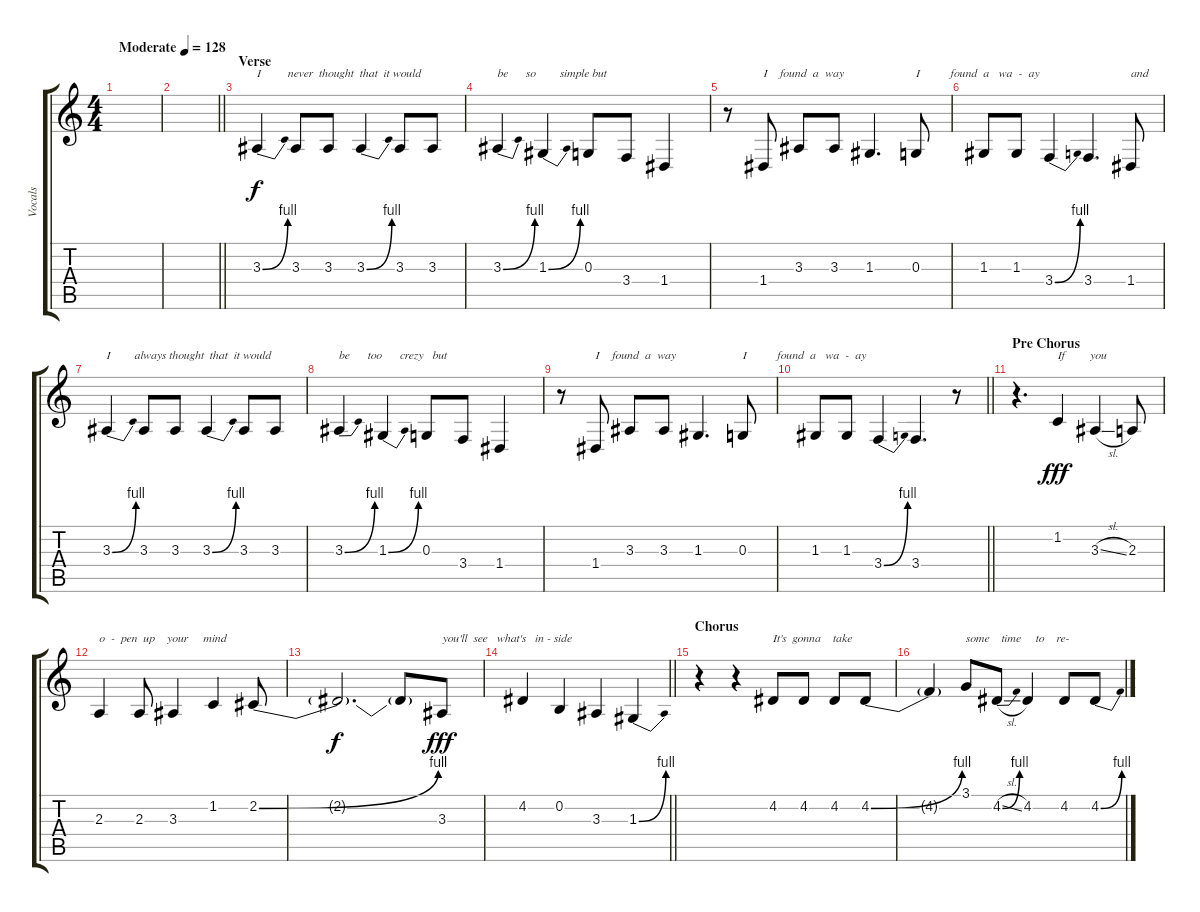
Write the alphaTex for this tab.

\track ("Vocals" "Vocals") {instrument lead6voice}
\staff {score tabs}
\tuning (E4 B3 G3 D3 A2 E2) {hide}
\ts (4 4)
\tempo (128 "Moderate")
\clef g2
\ks c
|
\barLineRight lightlight
|
\section ("" "Verse")
3.3{be (bend 0 0 60 4)}.4{txt "I         never  thought  that  it would"} 3.3.8 3.3.8 3.3{be (bend 0 0 60 4)}.4 3.3.8 3.3.8 |
3.3{be (bend 0 0 60 4)}.4{txt "be      so        simple but"} 1.3{be (bend 0 0 60 4)}.4 0.3.8 3.4.8 1.4.4 |
r.8 1.4.8{txt "I    found  a  way"} 3.3.8 3.3.8 1.3.4{d} 0.3.8{txt "I          found  a   wa  -  ay"} |
1.3.8 1.3.8 3.4{be (bend 0 0 60 4)}.4 3.4.4{d} 1.4.8{txt "and"} |
3.3{be (bend 0 0 60 4)}.4{txt "I        always thought  that  it would"} 3.3.8 3.3.8 3.3{be (bend 0 0 60 4)}.4 3.3.8 3.3.8 |
3.3{be (bend 0 0 60 4)}.4{txt "be      too      crezy   but"} 1.3{be (bend 0 0 60 4)}.4 0.3.8 3.4.8 1.4.4 |
r.8 1.4.8{txt "I    found  a  way"} 3.3.8 3.3.8 1.3.4{d} 0.3.8{txt "I          found  a   wa  -  ay"} |
\barLineRight lightlight
1.3.8 1.3.8 3.4{be (bend 0 0 60 4)}.4 3.4.4{d} r.8 |
\section ("" "Pre Chorus")
r.4{d} 1.2.4{txt "If        you" dy fff} 3.3{sl}.4 2.3.8 |
2.3.4{txt "o  -  pen  up    your     mind"} 2.3.8 3.3.4 1.2.4 2.2{be (bend 0 0 60 4)}.8 |
2.2{t}.2{d dy f} 2.2{t}.8 3.3.8{txt "you'll  see   what's   in - side" dy fff} |
\barLineRight lightlight
4.2.4 0.2.4 3.3.4 1.3{be (bend 0 0 60 4)}.4 |
\section ("" "Chorus")
r.4 r.4 4.2.8{txt "It's  gonna    take "} 4.2.8 4.2.8 4.2{be (bend 0 0 60 4)}.8 |
4.2{t}.4 3.1.8{txt "some    time     to    re-"} 4.2{be (bend 0 0 60 4) sl}.8 4.2.4 4.2.8 4.2{be (bend 0 0 60 4)}.8
